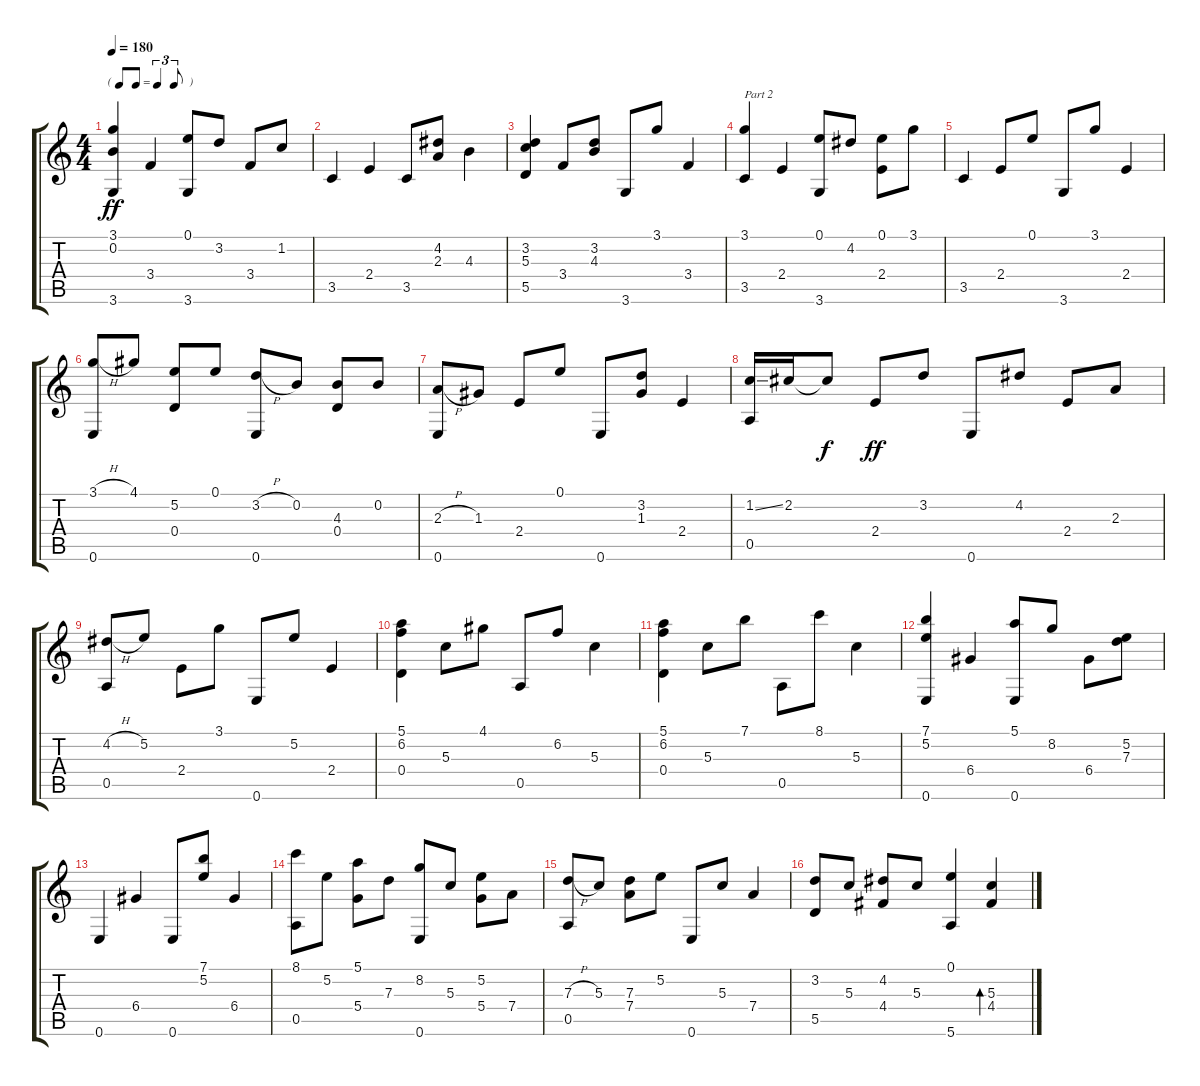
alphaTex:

\track "" {instrument acousticguitarnylon}
\staff {score tabs}
\tuning (E4 B3 G3 D3 A2 E2) {hide}
\ts (4 4)
\tf triplet8th
\tempo 180
\clef g2
\ks c
(3.1 0.2 3.6).4{dy ff} 3.4.4 (0.1 3.6).8 3.2.8 3.4.8 1.2.8 |
3.5.4 2.4.4 3.5.8 (4.2 2.3).8 4.3.4 |
(3.2 5.3 5.5).4 3.4.8 (3.2 4.3).8 3.6.8 3.1.8 3.4.4 |
(3.1 3.5).4{txt "Part 2"} 2.4.4 (0.1 3.6).8 4.2.8 (0.1 2.4).8 3.1.8 |
3.5.4 2.4.8 0.1.8 3.6.8 3.1.8 2.4.4 |
(3.1{h} 0.6).8 4.1.8 (5.2 0.4).8 0.1.8 (3.2{h} 0.6).8 0.2.8 (4.3 0.4).8 0.2.8 |
(2.3{h} 0.6).8 1.3.8 2.4.8 0.1.8 0.6.8 (3.2 1.3).8 2.4.4 |
(1.2{ss} 0.5).16 2.2.16 2.2{t}.8{dy f} 2.4.8{dy ff} 3.2.8 0.6.8 4.2.8 2.4.8 2.3.8 |
(4.2{h} 0.5).8 5.2.8 2.4.8 3.1.8 0.6.8 5.2.8 2.4.4 |
(5.1 6.2 0.4).4 5.3.8 4.1.8 0.5.8 6.2.8 5.3.4 |
(5.1 6.2 0.4).4 5.3.8 7.1.8 0.5.8 8.1.8 5.3.4 |
(7.1 5.2 0.6).4 6.4.4 (5.1 0.6).8 8.2.8 6.4.8 (5.2 7.3).8 |
0.6.4 6.4.4 0.6.8 (7.1 5.2).8 6.4.4 |
(8.1 0.5).8 5.2.8 (5.1 5.4).8 7.3.8 (8.2 0.6).8 5.3.8 (5.2 5.4).8 7.4.8 |
(7.3{h} 0.5).8 5.3.8 (7.3 7.4).8 5.2.8 0.6.8 5.3.8 7.4.4 |
(3.2 5.5).8 5.3.8 (4.2 4.4).8 5.3.8 (0.1 5.6).4 (5.3 4.4).4{bd 120}
